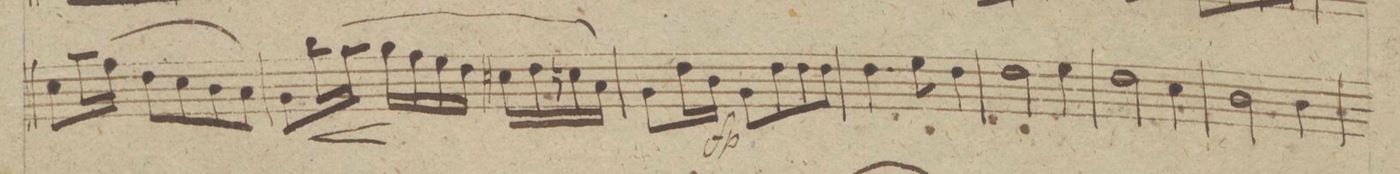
**kern	**fing	**dynam
*I"Violino 1mo	*	*
*clefG2	*	*
*k[f#]	*	*
*M3/4	*	*
8cc\L	.	.
(16aa\L	.	.
16ff#\JJ	.	.
8dd\L	.	.
8cc\	.	.
8b\	.	.
8a\J)	.	.
=15	=15	=15
8g\L	.	.
(16bb\L	.	<
16aa\JJ	.	.
16gg\LL	.	[
16ff#\	.	.
16ee\	.	.
16dd\JJ	.	.
16cc#X\LL	.	.
16dd\	.	.
16ccn\	.	.
16a\JJ)	.	.
=16	=16	=16
8g\L	.	.
16dd\L	.	.
16b\JJ	.	.
8g\L	.	fp
8dd\	.	.
8dd\	.	.
8dd\J	.	.
=17	=17	=17
4.dd\	.	.
8ee\	.	.
4dd\	.	.
=18	=18	=18
2dd\	.	.
4ee\	.	.
=19	=19	=19
2dd\	.	.
4cc\	.	.
=20	=20	=20
2b\	.	.
4b\	.	.
=21	=21	=21
*-	*-	*-
